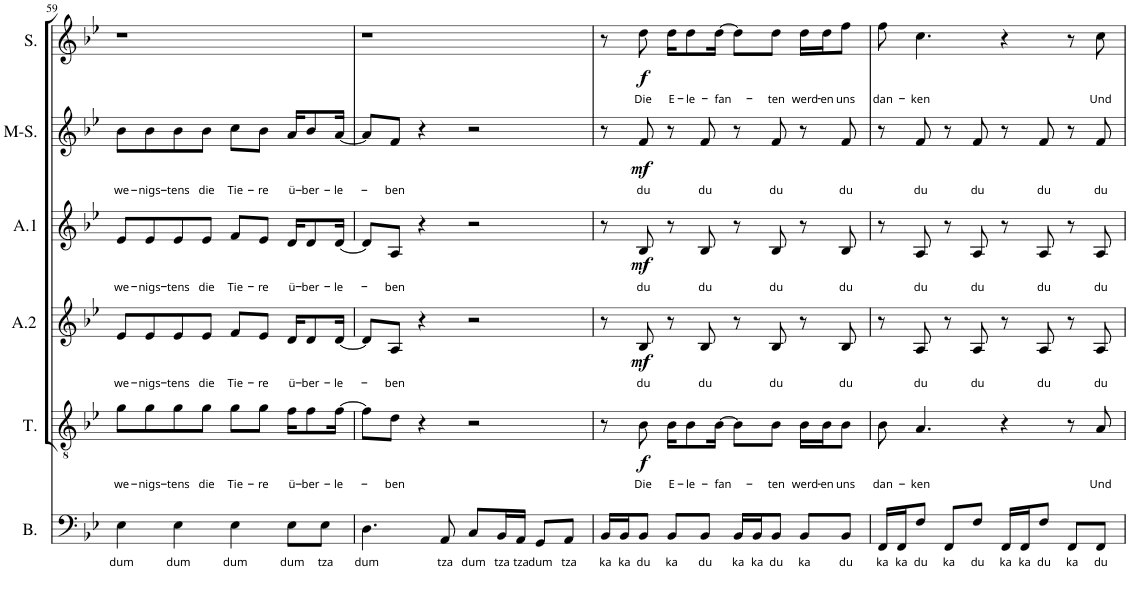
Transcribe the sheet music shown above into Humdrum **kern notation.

**kern	**text	**kern	**text	**dynam	**kern	**text	**dynam	**kern	**text	**dynam	**kern	**text	**dynam	**kern	**text	**dynam
*part6	*part6	*part5	*part5	*part5	*part4	*part4	*part4	*part3	*part3	*part3	*part2	*part2	*part2	*part1	*part1	*part1
*staff6	*staff6	*staff5	*staff5	*staff5	*staff4	*staff4	*staff4	*staff3	*staff3	*staff3	*staff2	*staff2	*staff2	*staff1	*staff1	*staff1
*I"Bass	*	*I"Tenor	*	*	*I"Alt2	*	*	*I"Alt1	*	*	*I"Mezzo-soprano	*	*	*I"Soprano	*	*
*I'B.	*	*I'T.	*	*	*I'A.2	*	*	*I'A.1	*	*	*I'M-S.	*	*	*I'S.	*	*
!!LO:PB:g=z
*clefF4	*	*clefGv2	*	*	*clefG2	*	*	*clefG2	*	*	*clefG2	*	*	*clefG2	*	*
*	*	*Trd7c12	*	*	*	*	*	*	*	*	*	*	*	*	*	*
*k[b-e-]	*	*k[b-e-]	*	*	*k[b-e-]	*	*	*k[b-e-]	*	*	*k[b-e-]	*	*	*k[b-e-]	*	*
*g:	*	*g:	*	*	*g:	*	*	*g:	*	*	*g:	*	*	*g:	*	*
*M4/4	*	*M4/4	*	*	*M4/4	*	*	*M4/4	*	*	*M4/4	*	*	*M4/4	*	*
=59	=59	=59	=59	=59	=59	=59	=59	=59	=59	=59	=59	=59	=59	=59	=59	=59
!	!LO:LY:b	!	!LO:LY:b	!	!	!LO:LY:b	!	!	!LO:LY:b	!	!	!LO:LY:b	!	!	!	!
4E-\	dum	8g\L	we-	.	8e-/L	we-	.	8e-/L	we-	.	8b-\L	we-	.	1r	.	.
!	!	!	!LO:LY:b	!	!	!LO:LY:b	!	!	!LO:LY:b	!	!	!LO:LY:b	!	!	!	!
.	.	8g\	-nigs-	.	8e-/	-nigs-	.	8e-/	-nigs-	.	8b-\	-nigs-	.	.	.	.
!	!LO:LY:b	!	!LO:LY:b	!	!	!LO:LY:b	!	!	!LO:LY:b	!	!	!LO:LY:b	!	!	!	!
4E-\	dum	8g\	-tens	.	8e-/	-tens	.	8e-/	-tens	.	8b-\	-tens	.	.	.	.
!	!	!	!LO:LY:b	!	!	!LO:LY:b	!	!	!LO:LY:b	!	!	!LO:LY:b	!	!	!	!
.	.	8g\J	die	.	8e-/J	die	.	8e-/J	die	.	8b-\J	die	.	.	.	.
!	!LO:LY:b	!	!LO:LY:b	!	!	!LO:LY:b	!	!	!LO:LY:b	!	!	!LO:LY:b	!	!	!	!
4E-\	dum	8g\L	Tie-	.	8f/L	Tie-	.	8f/L	Tie-	.	8cc\L	Tie-	.	.	.	.
!	!	!	!LO:LY:b	!	!	!LO:LY:b	!	!	!LO:LY:b	!	!	!LO:LY:b	!	!	!	!
.	.	8g\J	-re	.	8e-/J	-re	.	8e-/J	-re	.	8b-\J	-re	.	.	.	.
!	!LO:LY:b	!	!LO:LY:b	!	!	!LO:LY:b	!	!	!LO:LY:b	!	!	!LO:LY:b	!	!	!	!
8E-\L	dum	16f\KL	ü-	.	16d/KL	ü-	.	16d/KL	ü-	.	16a/KL	ü-	.	.	.	.
!	!	!	!LO:LY:b	!	!	!LO:LY:b	!	!	!LO:LY:b	!	!	!LO:LY:b	!	!	!	!
.	.	8f\	-ber-	.	8d/	-ber-	.	8d/	-ber-	.	8b-/	-ber-	.	.	.	.
!	!LO:LY:b	!	!	!	!	!	!	!	!	!	!	!	!	!	!	!
8E-\J	tza	.	.	.	.	.	.	.	.	.	.	.	.	.	.	.
!	!	!	!LO:LY:b	!	!	!LO:LY:b	!	!	!LO:LY:b	!	!	!LO:LY:b	!	!	!	!
.	.	[16f\Jk	-le-	.	[16d/Jk	-le-	.	[16d/Jk	-le-	.	[16a/Jk	-le-	.	.	.	.
=60	=60	=60	=60	=60	=60	=60	=60	=60	=60	=60	=60	=60	=60	=60	=60	=60
!	!LO:LY:b	!	!	!	!	!	!	!	!	!	!	!	!	!	!	!
4.D\	dum	8f\L]	.	.	8d/L]	.	.	8d/L]	.	.	8a/L]	.	.	1r	.	.
!	!	!	!LO:LY:b	!	!	!LO:LY:b	!	!	!LO:LY:b	!	!	!LO:LY:b	!	!	!	!
.	.	8d\J	-ben	.	8A/J	-ben	.	8A/J	-ben	.	8f/J	-ben	.	.	.	.
.	.	4r	.	.	4r	.	.	4r	.	.	4r	.	.	.	.	.
!	!LO:LY:b	!	!	!	!	!	!	!	!	!	!	!	!	!	!	!
8AA/	tza	.	.	.	.	.	.	.	.	.	.	.	.	.	.	.
!	!LO:LY:b	!	!	!	!	!	!	!	!	!	!	!	!	!	!	!
8C/L	dum	2r	.	.	2r	.	.	2r	.	.	2r	.	.	.	.	.
!	!LO:LY:b	!	!	!	!	!	!	!	!	!	!	!	!	!	!	!
16BB-/L	tza	.	.	.	.	.	.	.	.	.	.	.	.	.	.	.
!	!LO:LY:b	!	!	!	!	!	!	!	!	!	!	!	!	!	!	!
16AA/JJ	tza	.	.	.	.	.	.	.	.	.	.	.	.	.	.	.
!	!LO:LY:b	!	!	!	!	!	!	!	!	!	!	!	!	!	!	!
8GG/L	dum	.	.	.	.	.	.	.	.	.	.	.	.	.	.	.
!	!LO:LY:b	!	!	!	!	!	!	!	!	!	!	!	!	!	!	!
8AA/J	tza	.	.	.	.	.	.	.	.	.	.	.	.	.	.	.
=61	=61	=61	=61	=61	=61	=61	=61	=61	=61	=61	=61	=61	=61	=61	=61	=61
!	!LO:LY:b	!	!	!	!	!	!	!	!	!	!	!	!	!	!	!
16BB-/LL	ka	8r	.	.	8r	.	.	8r	.	.	8r	.	.	8r	.	.
!	!LO:LY:b	!	!	!	!	!	!	!	!	!	!	!	!	!	!	!
16BB-/J	ka	.	.	.	.	.	.	.	.	.	.	.	.	.	.	.
!	!LO:LY:b	!	!LO:LY:b	!LO:DY:b	!	!LO:LY:b	!LO:DY:b	!	!LO:LY:b	!LO:DY:b	!	!LO:LY:b	!LO:DY:b	!	!LO:LY:b	!LO:DY:b
8BB-/J	du	8B-\	Die	f	8B-/	du	mf	8B-/	du	mf	8f/	du	mf	8dd\	Die	f
!	!LO:LY:b	!	!LO:LY:b	!	!	!	!	!	!	!	!	!	!	!	!LO:LY:b	!
8BB-/L	ka	16B-\KL	E-	.	8r	.	.	8r	.	.	8r	.	.	16dd\KL	E-	.
!	!	!	!LO:LY:b	!	!	!	!	!	!	!	!	!	!	!	!LO:LY:b	!
.	.	8B-\	-le-	.	.	.	.	.	.	.	.	.	.	8dd\	-le-	.
!	!LO:LY:b	!	!	!	!	!LO:LY:b	!	!	!LO:LY:b	!	!	!LO:LY:b	!	!	!	!
8BB-/J	du	.	.	.	8B-/	du	.	8B-/	du	.	8f/	du	.	.	.	.
!	!	!	!LO:LY:b	!	!	!	!	!	!	!	!	!	!	!	!LO:LY:b	!
.	.	[16B-\Jk	-fan-	.	.	.	.	.	.	.	.	.	.	[16dd\Jk	-fan-	.
!	!LO:LY:b	!	!	!	!	!	!	!	!	!	!	!	!	!	!	!
16BB-/LL	ka	8B-\L]	.	.	8r	.	.	8r	.	.	8r	.	.	8dd\L]	.	.
!	!LO:LY:b	!	!	!	!	!	!	!	!	!	!	!	!	!	!	!
16BB-/J	ka	.	.	.	.	.	.	.	.	.	.	.	.	.	.	.
!	!LO:LY:b	!	!LO:LY:b	!	!	!LO:LY:b	!	!	!LO:LY:b	!	!	!LO:LY:b	!	!	!LO:LY:b	!
8BB-/J	du	8B-\J	-ten	.	8B-/	du	.	8B-/	du	.	8f/	du	.	8dd\J	-ten	.
!	!LO:LY:b	!	!LO:LY:b	!	!	!	!	!	!	!	!	!	!	!	!LO:LY:b	!
8BB-/L	ka	16B-\LL	werd-	.	8r	.	.	8r	.	.	8r	.	.	16dd\LL	werd-	.
!	!	!	!LO:LY:b	!	!	!	!	!	!	!	!	!	!	!	!LO:LY:b	!
.	.	16B-\J	-en	.	.	.	.	.	.	.	.	.	.	16dd\J	-en	.
!	!LO:LY:b	!	!LO:LY:b	!	!	!LO:LY:b	!	!	!LO:LY:b	!	!	!LO:LY:b	!	!	!LO:LY:b	!
8BB-/J	du	8B-\J	uns	.	8B-/	du	.	8B-/	du	.	8f/	du	.	8ff\J	uns	.
=62	=62	=62	=62	=62	=62	=62	=62	=62	=62	=62	=62	=62	=62	=62	=62	=62
!	!LO:LY:b	!	!LO:LY:b	!	!	!	!	!	!	!	!	!	!	!	!LO:LY:b	!
16FF/LL	ka	8B-\	dan-	.	8r	.	.	8r	.	.	8r	.	.	8ff\	dan-	.
!	!LO:LY:b	!	!	!	!	!	!	!	!	!	!	!	!	!	!	!
16FF/J	ka	.	.	.	.	.	.	.	.	.	.	.	.	.	.	.
!	!LO:LY:b	!	!LO:LY:b	!	!	!LO:LY:b	!	!	!LO:LY:b	!	!	!LO:LY:b	!	!	!LO:LY:b	!
8F/J	du	4.A/	-ken	.	8A/	du	.	8A/	du	.	8f/	du	.	4.cc\	-ken	.
!	!LO:LY:b	!	!	!	!	!	!	!	!	!	!	!	!	!	!	!
8FF/L	ka	.	.	.	8r	.	.	8r	.	.	8r	.	.	.	.	.
!	!LO:LY:b	!	!	!	!	!LO:LY:b	!	!	!LO:LY:b	!	!	!LO:LY:b	!	!	!	!
8F/J	du	.	.	.	8A/	du	.	8A/	du	.	8f/	du	.	.	.	.
!	!LO:LY:b	!	!	!	!	!	!	!	!	!	!	!	!	!	!	!
16FF/LL	ka	4r	.	.	8r	.	.	8r	.	.	8r	.	.	4r	.	.
!	!LO:LY:b	!	!	!	!	!	!	!	!	!	!	!	!	!	!	!
16FF/J	ka	.	.	.	.	.	.	.	.	.	.	.	.	.	.	.
!	!LO:LY:b	!	!	!	!	!LO:LY:b	!	!	!LO:LY:b	!	!	!LO:LY:b	!	!	!	!
8F/J	du	.	.	.	8A/	du	.	8A/	du	.	8f/	du	.	.	.	.
!	!LO:LY:b	!	!	!	!	!	!	!	!	!	!	!	!	!	!	!
8FF/L	ka	8r	.	.	8r	.	.	8r	.	.	8r	.	.	8r	.	.
!	!LO:LY:b	!	!LO:LY:b	!	!	!LO:LY:b	!	!	!LO:LY:b	!	!	!LO:LY:b	!	!	!LO:LY:b	!
8FF/J	du	8A/	Und	.	8A/	du	.	8A/	du	.	8f/	du	.	8cc\	Und	.
=	=	=	=	=	=	=	=	=	=	=	=	=	=	=	=	=
*-	*-	*-	*-	*-	*-	*-	*-	*-	*-	*-	*-	*-	*-	*-	*-	*-
